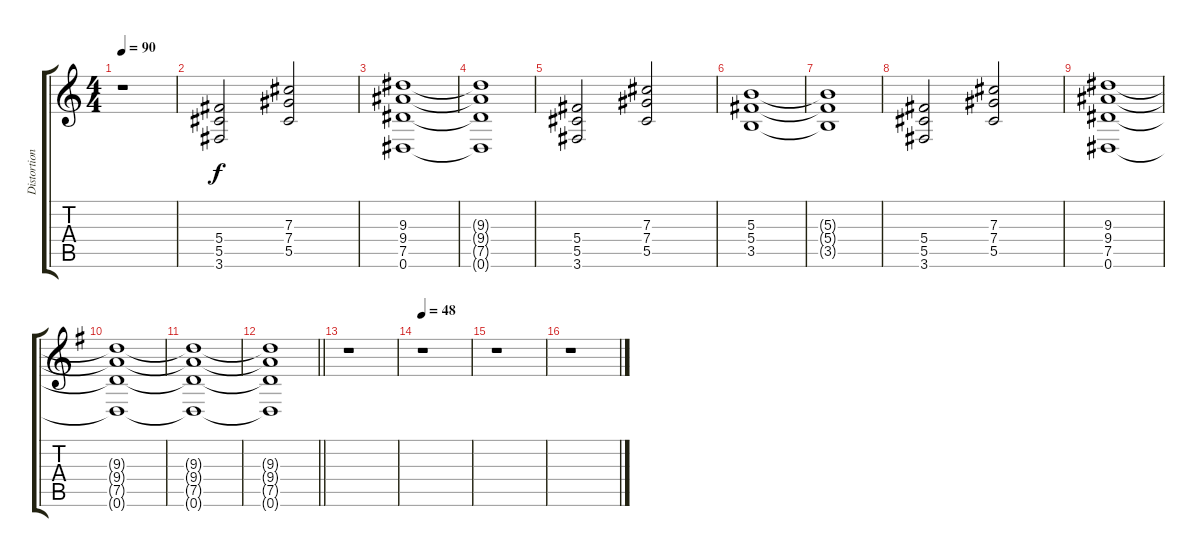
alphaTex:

\track ("Distortion gtr" "Distortion") {instrument distortionguitar}
\staff {score tabs}
\tuning (Eb4 Bb3 Gb3 Db3 Ab2 Eb2) {hide}
\ts (4 4)
\tempo 90
\clef g2
\ks c
r.1{dy f instrument distortionguitar} |
(5.4 5.5 3.6).2 (7.3 7.4 5.5).2 |
(9.3 9.4 7.5 0.6).1 |
(9.3{t} 9.4{t} 7.5{t} 0.6{t}).1 |
(5.4 5.5 3.6).2 (7.3 7.4 5.5).2 |
(5.3 5.4 3.5).1 |
(5.3{t} 5.4{t} 3.5{t}).1 |
(5.4 5.5 3.6).2 (7.3 7.4 5.5).2 |
(9.3 9.4 7.5 0.6).1 |
\ks g
(9.3{t} 9.4{t} 7.5{t} 0.6{t}).1 |
(9.3{t} 9.4{t} 7.5{t} 0.6{t}).1 |
\barLineRight lightlight
(9.3{t} 9.4{t} 7.5{t} 0.6{t}).1 |
r.1 |
\tempo 48
r.1 |
r.1 |
r.1
